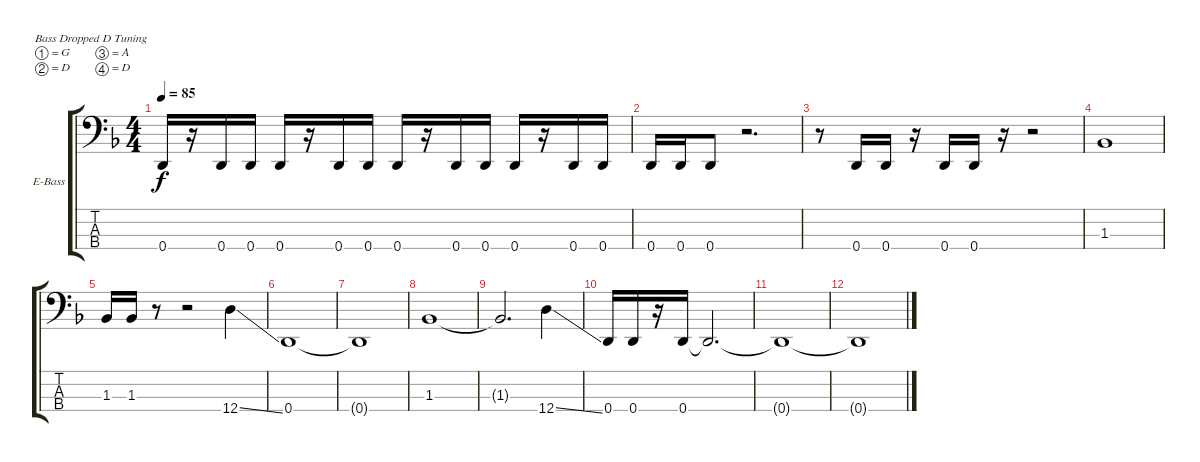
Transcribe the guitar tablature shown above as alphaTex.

\bracketExtendMode groupsimilarinstruments
\firstSystemTrackNameOrientation horizontal
\otherSystemsTrackNameOrientation horizontal
\track ("Bass" "E-Bass") {instrument electricbassfinger}
\staff {score tabs}
\tuning (G2 D2 A1 D1)
\ts (4 4)
\tempo 85
\clef f4
\ks dminor
0.4.16{dy f} r.16 0.4.16 0.4.16 0.4.16 r.16 0.4.16 0.4.16 0.4.16 r.16 0.4.16 0.4.16 0.4.16 r.16 0.4.16 0.4.16 |
0.4.16 0.4.16 0.4.8 r.2{d} |
r.8 0.4.16 0.4.16 r.16 0.4.16 0.4.16 r.16 r.2 |
1.3.1 |
1.3.16 1.3.16 r.8 r.2 12.4{ss}.4 |
0.4.1 |
0.4{t}.1 |
1.3.1 |
1.3{t}.2{d} 12.4{ss}.4 |
0.4.16 0.4.16 r.16 0.4.16 0.4{t}.2{d} |
0.4{t}.1 |
0.4{t}.1
